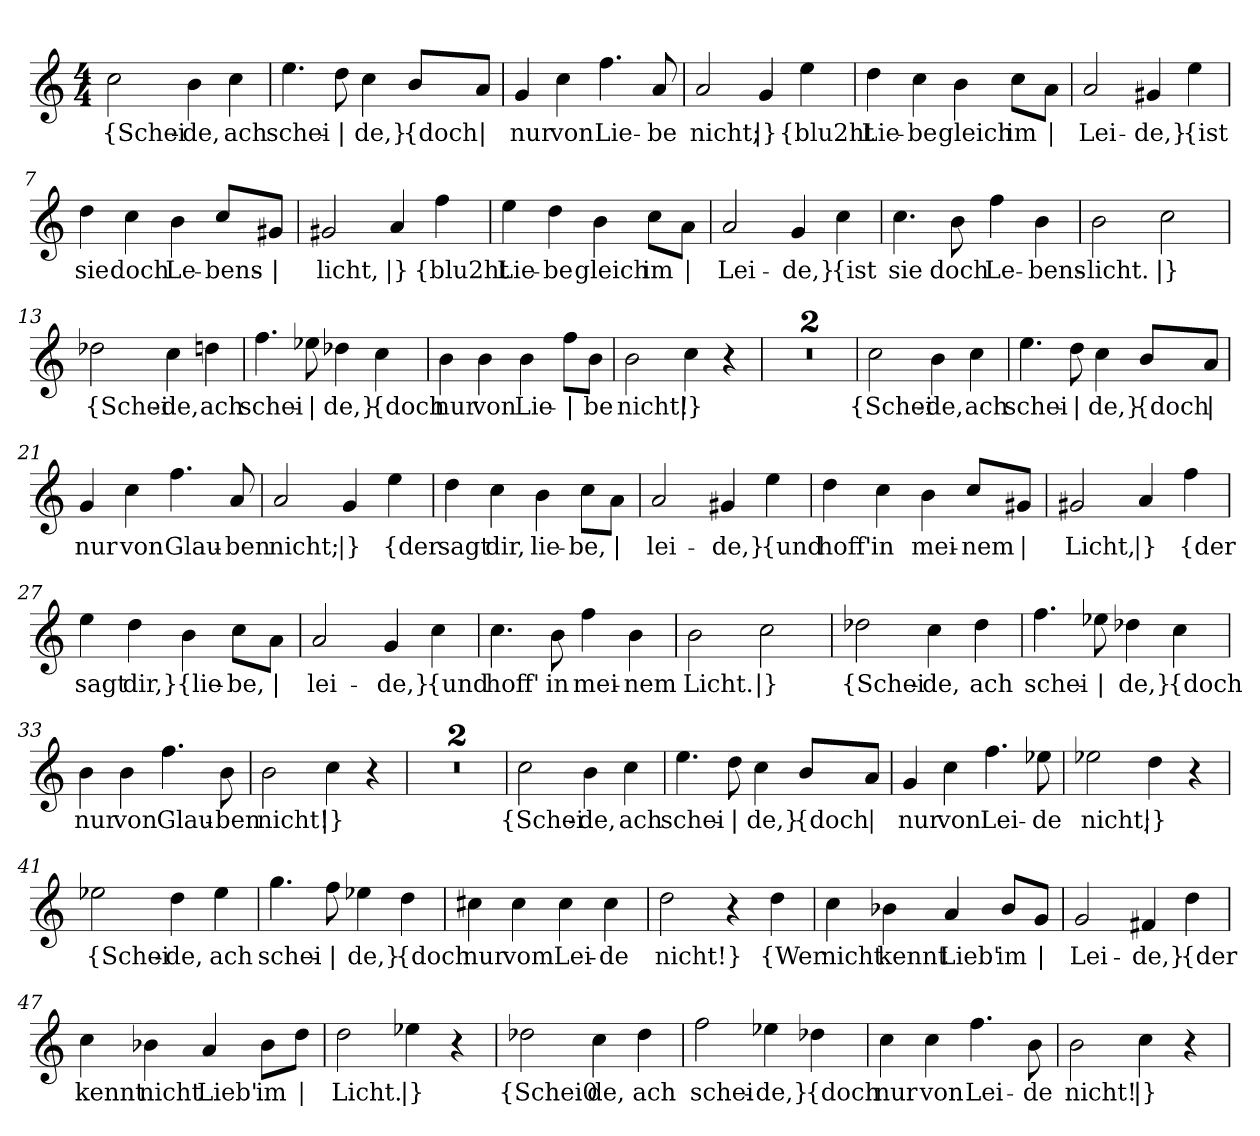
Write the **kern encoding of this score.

**kern	**text
*part1	*part1
*staff1	*staff1
*clefG2	*
*k[]	*
*M4/4	*
=1	=1
!	!LO:LY:b
2cc\	{Schei-
!	!LO:LY:b
4b\	-de,
!	!LO:LY:b
4cc\	ach
=2	=2
!	!LO:LY:b
4.ee\	schei-
!	!LO:LY:b
8dd\	|
!	!LO:LY:b
4cc\	-de,}
!	!LO:LY:b
8b/L	{doch
!	!LO:LY:b
8a/J	|
=3	=3
!	!LO:LY:b
4g/	nur
!	!LO:LY:b
4cc\	von
!	!LO:LY:b
4.ff\	Lie-
!	!LO:LY:b
8a/	-be
=4	=4
!	!LO:LY:b
2a/	nicht;
!	!LO:LY:b
4g/	|}
!	!LO:LY:b
4ee\	{blu2ht
=5	=5
!	!LO:LY:b
4dd\	Lie-
!	!LO:LY:b
4cc\	-be
!	!LO:LY:b
4b\	gleich
!	!LO:LY:b
8cc\L	im
!	!LO:LY:b
8a\J	|
!!LO:LB:g=z
=6	=6
!	!LO:LY:b
2a/	Lei-
!	!LO:LY:b
4g#X/	-de,}
!	!LO:LY:b
4ee\	{ist
=7	=7
!	!LO:LY:b
4dd\	sie
!	!LO:LY:b
4cc\	doch
!	!LO:LY:b
4b\	Le-
!	!LO:LY:b
8cc/L	-bens-
!	!LO:LY:b
8g#X/J	|
=8	=8
!	!LO:LY:b
2g#X/	-licht,
!	!LO:LY:b
4a/	|}
!	!LO:LY:b
4ff\	{blu2ht
=9	=9
!	!LO:LY:b
4ee\	Lie-
!	!LO:LY:b
4dd\	-be
!	!LO:LY:b
4b\	gleich
!	!LO:LY:b
8cc\L	im
!	!LO:LY:b
8a\J	|
=10	=10
!	!LO:LY:b
2a/	Lei-
!	!LO:LY:b
4g/	-de,}
!	!LO:LY:b
4cc\	{ist
!!LO:LB:g=z
=11	=11
!	!LO:LY:b
4.cc\	sie
!	!LO:LY:b
8b\	doch
!	!LO:LY:b
4ff\	Le-
!	!LO:LY:b
4b\	-bens-
=12	=12
!	!LO:LY:b
2b\	-licht.
!	!LO:LY:b
2cc\	|}
=13	=13
!	!LO:LY:b
2dd-X\	{Schei-
!	!LO:LY:b
4cc\	-de,
!	!LO:LY:b
4ddn\	ach
=14	=14
!	!LO:LY:b
4.ff\	schei-
!	!LO:LY:b
8ee-X\	|
!	!LO:LY:b
4dd-X\	-de,}
!	!LO:LY:b
4cc\	{doch
=15	=15
!	!LO:LY:b
4b\	nur
!	!LO:LY:b
4b\	von
!	!LO:LY:b
4b\	Lie-
!	!LO:LY:b
8ff\L	|
!	!LO:LY:b
8b\J	-be
=16	=16
!	!LO:LY:b
2b\	nicht!
!	!LO:LY:b
4cc\	|}
4r	.
!!LO:LB:g=z
=17	=17
1r	.
=18	=18
1r	.
=19	=19
!	!LO:LY:b
2cc\	{Schei-
!	!LO:LY:b
4b\	-de,
!	!LO:LY:b
4cc\	ach
=20	=20
!	!LO:LY:b
4.ee\	schei-
!	!LO:LY:b
8dd\	|
!	!LO:LY:b
4cc\	-de,}
!	!LO:LY:b
8b/L	{doch
!	!LO:LY:b
8a/J	|
=21	=21
!	!LO:LY:b
4g/	nur
!	!LO:LY:b
4cc\	von
!	!LO:LY:b
4.ff\	Glau-
!	!LO:LY:b
8a/	-ben
=22	=22
!	!LO:LY:b
2a/	nicht;
!	!LO:LY:b
4g/	|}
!	!LO:LY:b
4ee\	{der
=23	=23
!	!LO:LY:b
4dd\	sagt
!	!LO:LY:b
4cc\	dir,
!	!LO:LY:b
4b\	lie-
!	!LO:LY:b
8cc\L	-be,
!	!LO:LY:b
8a\J	|
!!LO:LB:g=z
=24	=24
!	!LO:LY:b
2a/	lei-
!	!LO:LY:b
4g#X/	-de,}
!	!LO:LY:b
4ee\	{und
=25	=25
!	!LO:LY:b
4dd\	hoff'
!	!LO:LY:b
4cc\	in
!	!LO:LY:b
4b\	mei-
!	!LO:LY:b
8cc/L	-nem
!	!LO:LY:b
8g#X/J	|
=26	=26
!	!LO:LY:b
2g#X/	Licht,
!	!LO:LY:b
4a/	|}
!	!LO:LY:b
4ff\	{der
=27	=27
!	!LO:LY:b
4ee\	sagt
!	!LO:LY:b
4dd\	dir,}
!	!LO:LY:b
4b\	{lie-
!	!LO:LY:b
8cc\L	-be,
!	!LO:LY:b
8a\J	|
=28	=28
!	!LO:LY:b
2a/	lei-
!	!LO:LY:b
4g/	-de,}
!	!LO:LY:b
4cc\	{und
!!LO:LB:g=z
=29	=29
!	!LO:LY:b
4.cc\	hoff'
!	!LO:LY:b
8b\	in
!	!LO:LY:b
4ff\	mei-
!	!LO:LY:b
4b\	-nem
=30	=30
!	!LO:LY:b
2b\	Licht.
!	!LO:LY:b
2cc\	|}
=31	=31
!	!LO:LY:b
2dd-X\	{Schei-
!	!LO:LY:b
4cc\	-de,
!	!LO:LY:b
4dd-\	-ach
=32	=32
!	!LO:LY:b
4.ff\	schei-
!	!LO:LY:b
8ee-X\	|
!	!LO:LY:b
4dd-X\	-de,}
!	!LO:LY:b
4cc\	{doch
=33	=33
!	!LO:LY:b
4b\	nur
!	!LO:LY:b
4b\	von
!	!LO:LY:b
4.ff\	Glau-
!	!LO:LY:b
8b\	-ben
=34	=34
!	!LO:LY:b
2b\	nicht!
!	!LO:LY:b
4cc\	|}
4r	.
!!LO:LB:g=z
=35	=35
1r	.
=36	=36
1r	.
=37	=37
!	!LO:LY:b
2cc\	{Schei-
!	!LO:LY:b
4b\	-de,
!	!LO:LY:b
4cc\	ach
=38	=38
!	!LO:LY:b
4.ee\	schei-
!	!LO:LY:b
8dd\	|
!	!LO:LY:b
4cc\	-de,}
!	!LO:LY:b
8b/L	{doch
!	!LO:LY:b
8a/J	|
=39	=39
!	!LO:LY:b
4g/	nur
!	!LO:LY:b
4cc\	von
!	!LO:LY:b
4.ff\	Lei-
!	!LO:LY:b
8ee-X\	-de
=40	=40
!	!LO:LY:b
2ee-X\	nicht;
!	!LO:LY:b
4dd\	|}
4r	.
=41	=41
!	!LO:LY:b
2ee-X\	{Schei-
!	!LO:LY:b
4dd\	-de,
!	!LO:LY:b
4ee-\	ach
!!LO:LB:g=z
=42	=42
!	!LO:LY:b
4.gg\	schei-
!	!LO:LY:b
8ff\	|
!	!LO:LY:b
4ee-X\	-de,}
!	!LO:LY:b
4dd\	{doch
=43	=43
!	!LO:LY:b
4cc#X\	nur
!	!LO:LY:b
4cc#\	vom
!	!LO:LY:b
4cc#\	Lei-
!	!LO:LY:b
4cc#\	-de
=44	=44
!	!LO:LY:b
2dd\	nicht!}
4r	.
!	!LO:LY:b
4dd\	{Wer
=45	=45
!	!LO:LY:b
4cc\	nicht
!	!LO:LY:b
4b-X\	kennt
!	!LO:LY:b
4a/	Lieb'
!	!LO:LY:b
8b-/L	im
!	!LO:LY:b
8g/J	|
=46	=46
!	!LO:LY:b
2g/	Lei-
!	!LO:LY:b
4f#X/	-de,}
!	!LO:LY:b
4dd\	{der
!!LO:LB:g=z
=47	=47
!	!LO:LY:b
4cc\	kennt
!	!LO:LY:b
4b-X\	nicht
!	!LO:LY:b
4a/	Lieb'
!	!LO:LY:b
8b-\L	im
!	!LO:LY:b
8dd\J	|
=48	=48
!	!LO:LY:b
2dd\	Licht.
!	!LO:LY:b
4ee-X\	|}
4r	.
=49	=49
!	!LO:LY:b
2dd-X\	{Schei0
!	!LO:LY:b
4cc\	-de,
!	!LO:LY:b
4dd-\	ach
=50	=50
!	!LO:LY:b
2ff\	schei-
!	!LO:LY:b
4ee-X\	-de,}
!	!LO:LY:b
4dd-X\	{doch
=51	=51
!	!LO:LY:b
4cc\	nur
!	!LO:LY:b
4cc\	von
!	!LO:LY:b
4.ff\	Lei-
!	!LO:LY:b
8b\	-de
=52	=52
!	!LO:LY:b
2b\	nicht!
!	!LO:LY:b
4cc\	|}
4r	.
=	=
*-	*-
